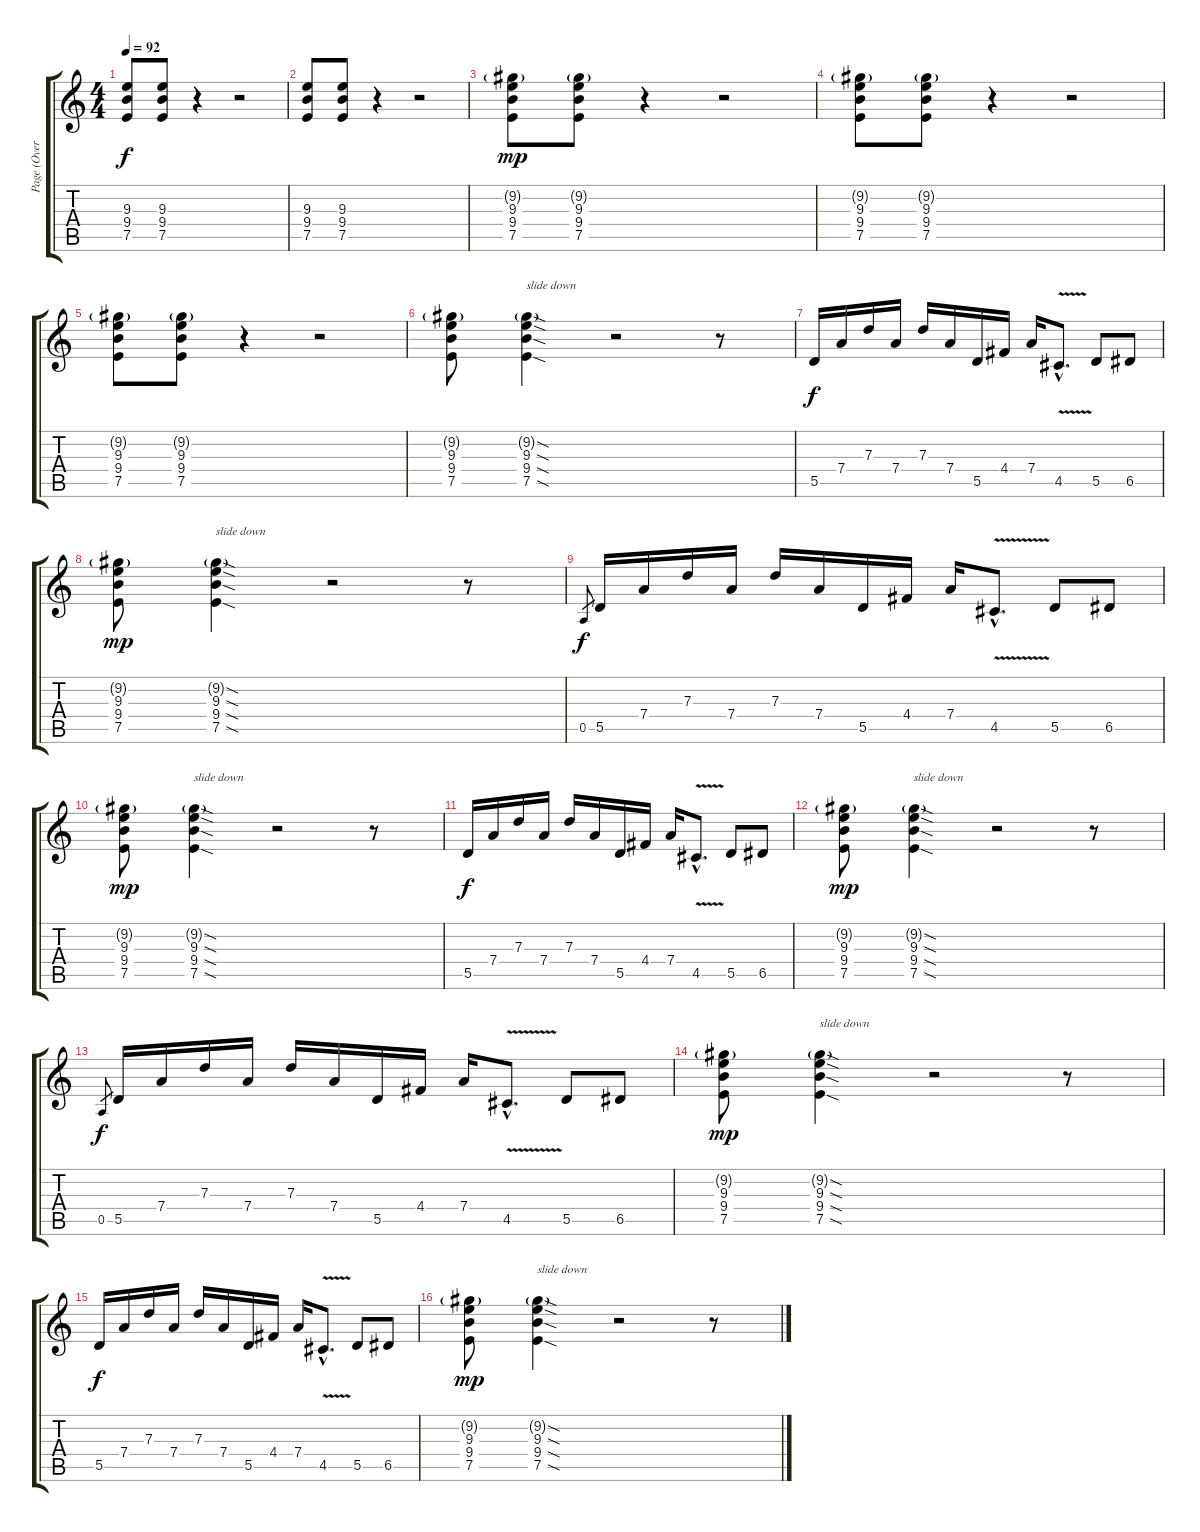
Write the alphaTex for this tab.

\track ("Page (Overdriven Guitar)" "Page (Over") {instrument overdrivenguitar}
\staff {score tabs}
\tuning (E4 B3 G3 D3 A2 E2) {hide}
\ts (4 4)
\tempo 92
\clef g2
\ks c
(9.3 9.4 7.5).8{dy f instrument overdrivenguitar} (9.3 9.4 7.5).8 r.4 r.2 |
(9.3 9.4 7.5).8 (9.3 9.4 7.5).8 r.4 r.2 |
(9.2{g} 9.3 9.4 7.5).8{dy mp} (9.2{g} 9.3 9.4 7.5).8 r.4 r.2 |
(9.2{g} 9.3 9.4 7.5).8 (9.2{g} 9.3 9.4 7.5).8 r.4 r.2 |
(9.2{g} 9.3 9.4 7.5).8 (9.2{g} 9.3 9.4 7.5).8 r.4 r.2 |
(9.2{g} 9.3 9.4 7.5).8{balance 8} (9.2{sod g} 9.3{sod} 9.4{sod} 7.5{sod}).4{txt "slide down"} r.2 r.8 |
5.5.16{dy f} 7.4.16 7.3.16 7.4.16 7.3.16 7.4.16 5.5.16 4.4.16 7.4.16 4.5{v hac}.8{d} 5.5.8 6.5.8 |
(9.2{g} 9.3 9.4 7.5).8{dy mp} (9.2{sod g} 9.3{sod} 9.4{sod} 7.5{sod}).4{txt "slide down"} r.2 r.8 |
0.5.8{gr dy f} 5.5.16 7.4.16 7.3.16 7.4.16 7.3.16 7.4.16 5.5.16 4.4.16 7.4.16 4.5{v hac}.8{d} 5.5.8 6.5.8 |
(9.2{g} 9.3 9.4 7.5).8{dy mp} (9.2{sod g} 9.3{sod} 9.4{sod} 7.5{sod}).4{txt "slide down"} r.2 r.8 |
5.5.16{dy f} 7.4.16 7.3.16 7.4.16 7.3.16 7.4.16 5.5.16 4.4.16 7.4.16 4.5{v hac}.8{d} 5.5.8 6.5.8 |
(9.2{g} 9.3 9.4 7.5).8{dy mp} (9.2{sod g} 9.3{sod} 9.4{sod} 7.5{sod}).4{txt "slide down"} r.2 r.8 |
0.5.8{gr dy f} 5.5.16 7.4.16 7.3.16 7.4.16 7.3.16 7.4.16 5.5.16 4.4.16 7.4.16 4.5{v hac}.8{d} 5.5.8 6.5.8 |
(9.2{g} 9.3 9.4 7.5).8{dy mp} (9.2{sod g} 9.3{sod} 9.4{sod} 7.5{sod}).4{txt "slide down"} r.2 r.8 |
5.5.16{dy f} 7.4.16 7.3.16 7.4.16 7.3.16 7.4.16 5.5.16 4.4.16 7.4.16 4.5{v hac}.8{d} 5.5.8 6.5.8 |
(9.2{g} 9.3 9.4 7.5).8{dy mp} (9.2{sod g} 9.3{sod} 9.4{sod} 7.5{sod}).4{txt "slide down"} r.2 r.8
